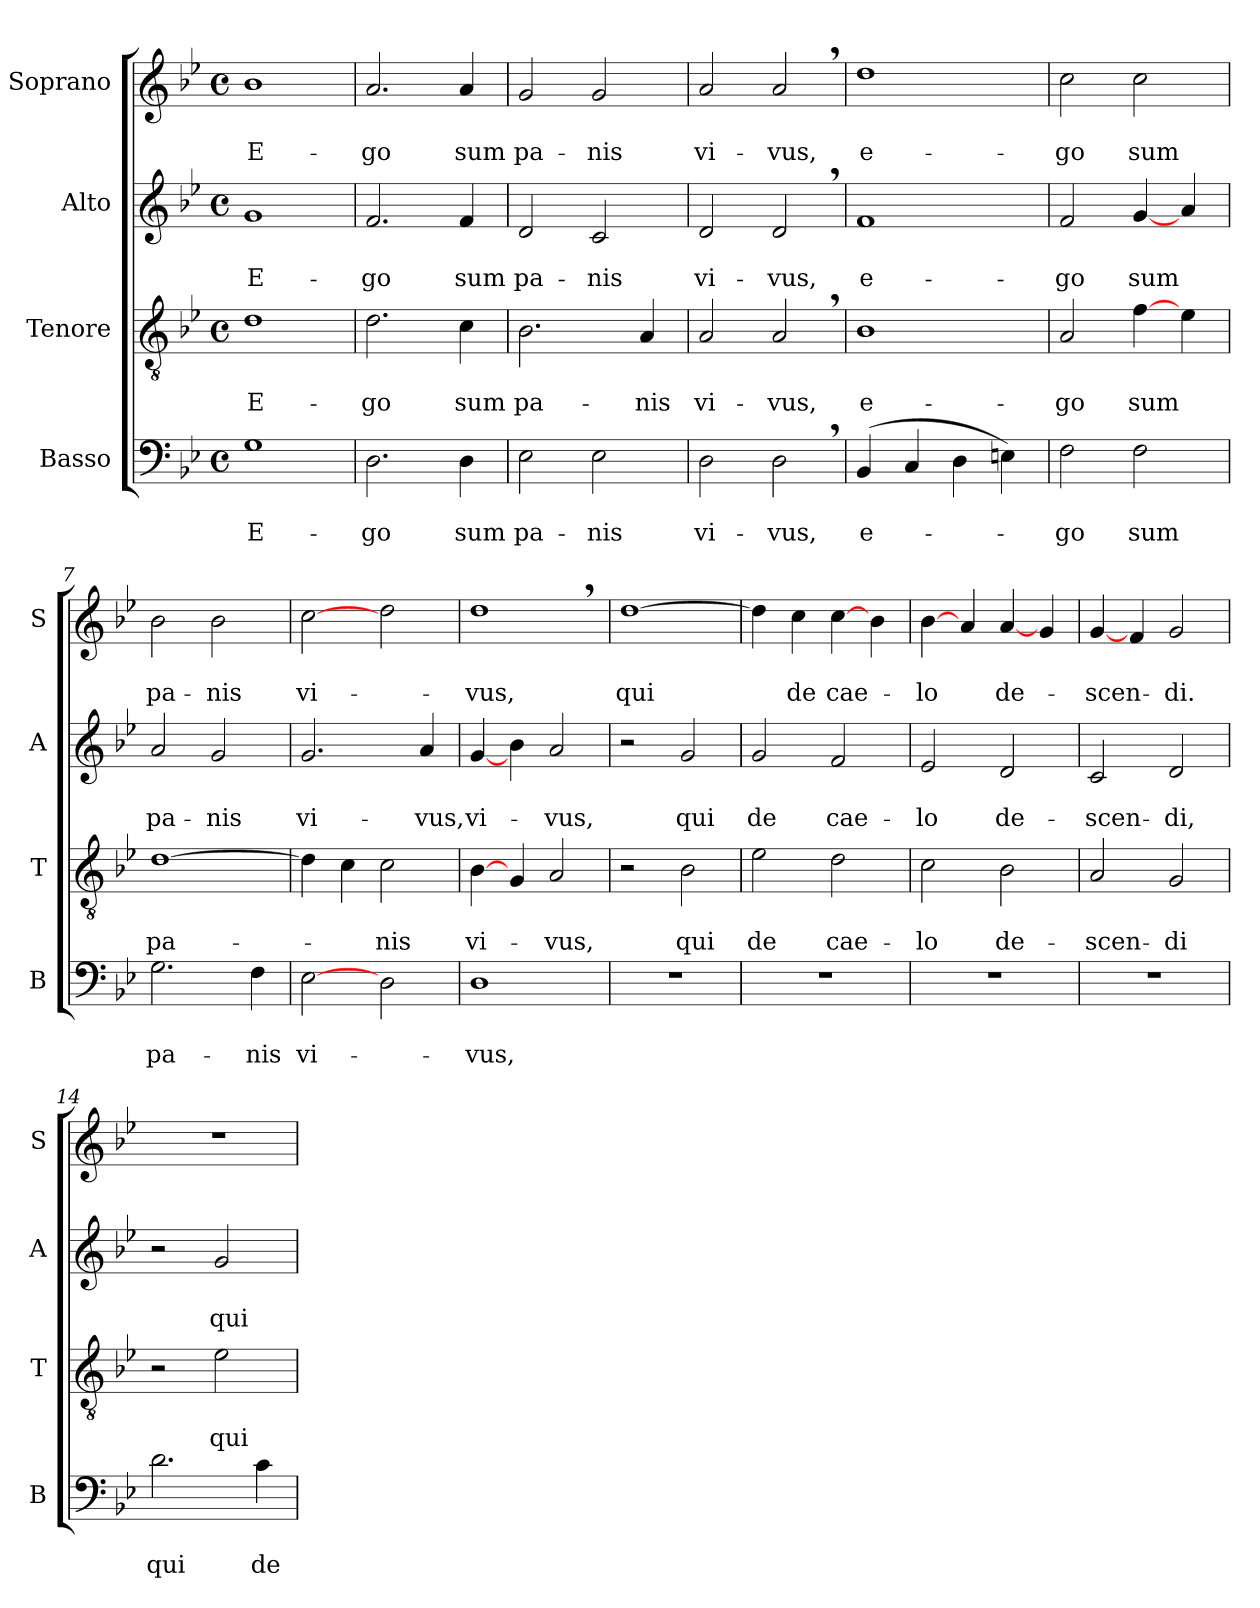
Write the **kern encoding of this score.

**kern	**text	**text	**kern	**text	**text	**kern	**text	**text	**kern	**text	**text
*part4	*part4	*part4	*part3	*part3	*part3	*part2	*part2	*part2	*part1	*part1	*part1
*staff4	*staff4	*staff4	*staff3	*staff3	*staff3	*staff2	*staff2	*staff2	*staff1	*staff1	*staff1
*I"Basso	*	*	*I"Tenore	*	*	*I"Alto	*	*	*I"Soprano	*	*
*I'B	*	*	*I'T	*	*	*I'A	*	*	*I'S	*	*
*clefF4	*	*	*clefGv2	*	*	*clefG2	*	*	*clefG2	*	*
*k[b-e-]	*	*	*k[b-e-]	*	*	*k[b-e-]	*	*	*k[b-e-]	*	*
*g:	*	*	*g:	*	*	*g:	*	*	*g:	*	*
*M4/4	*	*	*M4/4	*	*	*M4/4	*	*	*M4/4	*	*
*met(c)	*	*	*met(c)	*	*	*met(c)	*	*	*met(c)	*	*
=1	=1	=1	=1	=1	=1	=1	=1	=1	=1	=1	=1
1G	.	E-	1d	.	E-	1g	.	E-	1b-	.	E-
=2	=2	=2	=2	=2	=2	=2	=2	=2	=2	=2	=2
2.D\	.	-go	2.d\	.	-go	2.f/	.	-go	2.a/	.	-go
4D\	.	sum	4c\	.	sum	4f/	.	sum	4a/	.	sum
=3	=3	=3	=3	=3	=3	=3	=3	=3	=3	=3	=3
2E-\	.	pa-	2.B-\	.	pa-	2d/	.	pa-	2g/	.	pa-
2E-\	.	-nis	.	.	.	2c/	.	-nis	2g/	.	-nis
.	.	.	4A/	.	-nis	.	.	.	.	.	.
=4	=4	=4	=4	=4	=4	=4	=4	=4	=4	=4	=4
2D\	.	vi-	2A/	.	vi-	2d/	.	vi-	2a/	.	vi-
2D,>\	.	-vus,	2A,>/	.	-vus,	2d,>/	.	-vus,	2a,>/	.	-vus,
=5	=5	=5	=5	=5	=5	=5	=5	=5	=5	=5	=5
(4BB-/	.	e-	1B-	.	e-	1f	.	e-	1dd	.	e-
4C/	.	.	.	.	.	.	.	.	.	.	.
4D\	.	.	.	.	.	.	.	.	.	.	.
4En\)	.	.	.	.	.	.	.	.	.	.	.
=6	=6	=6	=6	=6	=6	=6	=6	=6	=6	=6	=6
2F\	.	-go	2A/	.	-go	2f/	.	-go	2cc\	.	-go
2F\	.	sum	[4f\	.	sum	[4g/	.	sum	2cc\	.	sum
.	.	.	4e-\	.	.	4a/	.	.	.	.	.
!!LO:LB:g=z
=7	=7	=7	=7	=7	=7	=7	=7	=7	=7	=7	=7
2.G\	.	pa-	[1d	.	pa-	2a/	.	pa-	2b-\	.	pa-
.	.	.	.	.	.	2g/	.	-nis	2b-\	.	-nis
4F\	.	-nis	.	.	.	.	.	.	.	.	.
=8	=8	=8	=8	=8	=8	=8	=8	=8	=8	=8	=8
[2E-\	.	vi-	4d\]	.	.	2.g/	.	vi-	[2cc\	.	vi-
.	.	.	4c\	.	.	.	.	.	.	.	.
2D\	.	.	2c\	.	-nis	.	.	.	2dd\	.	.
.	.	.	.	.	.	4a/	.	-vus,	.	.	.
=9	=9	=9	=9	=9	=9	=9	=9	=9	=9	=9	=9
1D	.	-vus,	[4B-\	.	vi-	[4g/	.	vi-	1dd,>	.	-vus,
.	.	.	4G/	.	.	4b-\	.	.	.	.	.
.	.	.	2A/	.	-vus,	2a/	.	-vus,	.	.	.
=10	=10	=10	=10	=10	=10	=10	=10	=10	=10	=10	=10
1r	.	.	2r	.	.	2r	.	.	[1dd	.	qui
.	.	.	2B-\	.	qui	2g/	.	qui	.	.	.
=11	=11	=11	=11	=11	=11	=11	=11	=11	=11	=11	=11
1r	.	.	2e-\	.	de	2g/	.	de	4dd\]	.	.
.	.	.	.	.	.	.	.	.	4cc\	.	de
.	.	.	2d\	.	cae-	2f/	.	cae-	[4cc\	.	cae-
.	.	.	.	.	.	.	.	.	4b-\	.	.
=12	=12	=12	=12	=12	=12	=12	=12	=12	=12	=12	=12
1r	.	.	2c\	.	-lo	2e-/	.	-lo	[4b-\	.	-lo
.	.	.	.	.	.	.	.	.	4a/	.	.
.	.	.	2B-\	.	de-	2d/	.	de-	[4a/	.	de-
.	.	.	.	.	.	.	.	.	4g/	.	.
!!LO:PB:g=z
=13	=13	=13	=13	=13	=13	=13	=13	=13	=13	=13	=13
1r	.	.	2A/	.	-scen-	2c/	.	-scen-	[4g/	.	-scen-
.	.	.	.	.	.	.	.	.	4f/	.	.
.	.	.	2G/	.	-di	2d/	.	-di,	2g/	.	-di.
=14	=14	=14	=14	=14	=14	=14	=14	=14	=14	=14	=14
2.d\	.	qui	2r	.	.	2r	.	.	1r	.	.
.	.	.	2e-\	.	qui	2g/	.	qui	.	.	.
4c\	.	de	.	.	.	.	.	.	.	.	.
=	=	=	=	=	=	=	=	=	=	=	=
*-	*-	*-	*-	*-	*-	*-	*-	*-	*-	*-	*-
